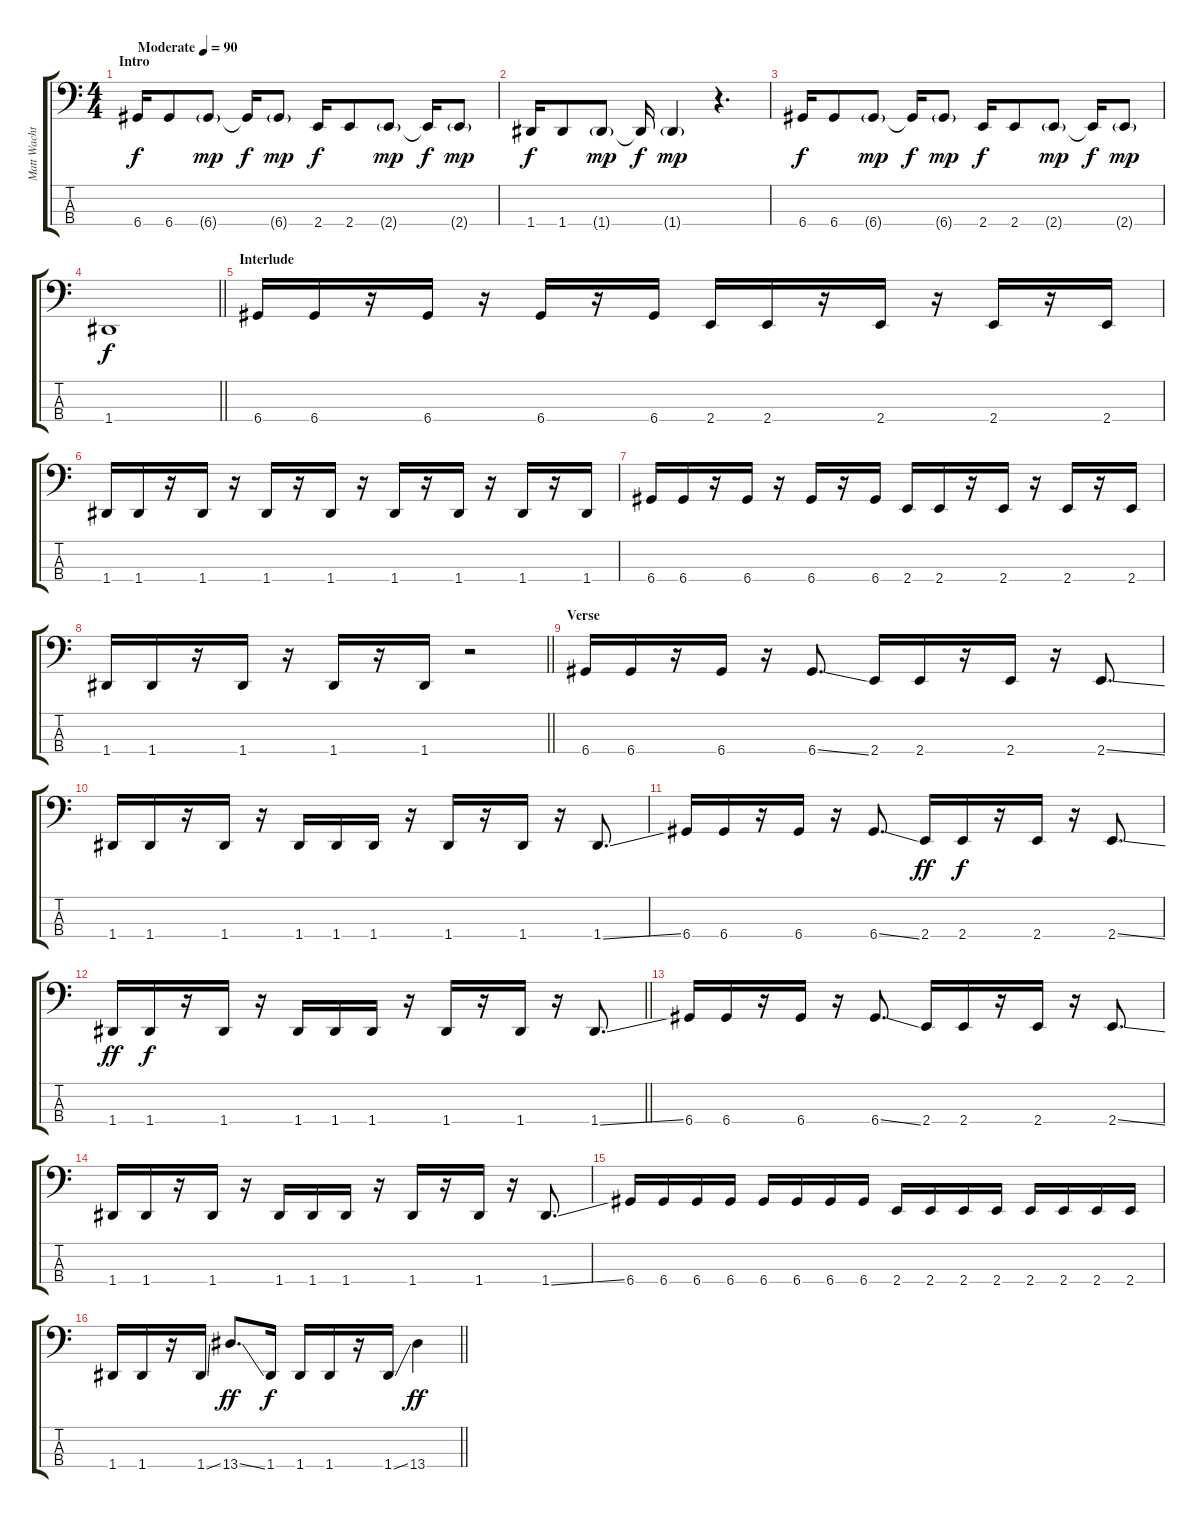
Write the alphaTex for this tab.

\track ("Matt Wachter - Bass" "Matt Wacht") {instrument electricbassfinger}
\staff {score tabs}
\tuning (G2 D2 A1 D1) {hide}
\ts (4 4)
\section ("" "Intro")
\tempo (90 "Moderate")
\clef f4
\ks c
6.4.16{dy f instrument electricbassfinger} 6.4.8 6.4{g}.8{dy mp} 6.4{t}.16{dy f} 6.4{g}.8{dy mp} 2.4.16{dy f} 2.4.8 2.4{g}.8{dy mp} 2.4{t}.16{dy f} 2.4{g}.8{dy mp} |
1.4.16{dy f} 1.4.8 1.4{g}.8{dy mp} 1.4{t}.16{dy f} 1.4{g}.4{dy mp} r.4{d} |
6.4.16{dy f} 6.4.8 6.4{g}.8{dy mp} 6.4{t}.16{dy f} 6.4{g}.8{dy mp} 2.4.16{dy f} 2.4.8 2.4{g}.8{dy mp} 2.4{t}.16{dy f} 2.4{g}.8{dy mp} |
\barLineRight lightlight
1.4.1{dy f} |
\section ("" "Interlude")
6.4.16 6.4.16 r.16 6.4.16 r.16 6.4.16 r.16 6.4.16 2.4.16 2.4.16 r.16 2.4.16 r.16 2.4.16 r.16 2.4.16 |
1.4.16 1.4.16 r.16 1.4.16 r.16 1.4.16 r.16 1.4.16 r.16 1.4.16 r.16 1.4.16 r.16 1.4.16 r.16 1.4.16 |
6.4.16 6.4.16 r.16 6.4.16 r.16 6.4.16 r.16 6.4.16 2.4.16 2.4.16 r.16 2.4.16 r.16 2.4.16 r.16 2.4.16 |
\barLineRight lightlight
1.4.16 1.4.16 r.16 1.4.16 r.16 1.4.16 r.16 1.4.16 r.2 |
\section ("" "Verse")
6.4.16 6.4.16 r.16 6.4.16 r.16 6.4{ss}.8{d} 2.4.16 2.4.16 r.16 2.4.16 r.16 2.4{ss}.8{d} |
1.4.16 1.4.16 r.16 1.4.16 r.16 1.4.16 1.4.16 1.4.16 r.16 1.4.16 r.16 1.4.16 r.16 1.4{ss}.8{d} |
6.4.16 6.4.16 r.16 6.4.16 r.16 6.4{ss}.8{d} 2.4.16{dy ff} 2.4.16{dy f} r.16 2.4.16 r.16 2.4{ss}.8{d} |
\barLineRight lightlight
1.4.16{dy ff} 1.4.16{dy f} r.16 1.4.16 r.16 1.4.16 1.4.16 1.4.16 r.16 1.4.16 r.16 1.4.16 r.16 1.4{ss}.8{d} |
\section ("" "")
6.4.16 6.4.16 r.16 6.4.16 r.16 6.4{ss}.8{d} 2.4.16 2.4.16 r.16 2.4.16 r.16 2.4{ss}.8{d} |
1.4.16 1.4.16 r.16 1.4.16 r.16 1.4.16 1.4.16 1.4.16 r.16 1.4.16 r.16 1.4.16 r.16 1.4{ss}.8{d} |
6.4.16 6.4.16 6.4.16 6.4.16 6.4.16 6.4.16 6.4.16 6.4.16 2.4.16 2.4.16 2.4.16 2.4.16 2.4.16 2.4.16 2.4.16 2.4.16 |
\barLineRight lightlight
1.4.16 1.4.16 r.16 1.4{ss}.16 13.4{ss}.8{d dy ff} 1.4.16{dy f} 1.4.16 1.4.16 r.16 1.4{ss}.16 13.4{ss}.4{dy ff}
